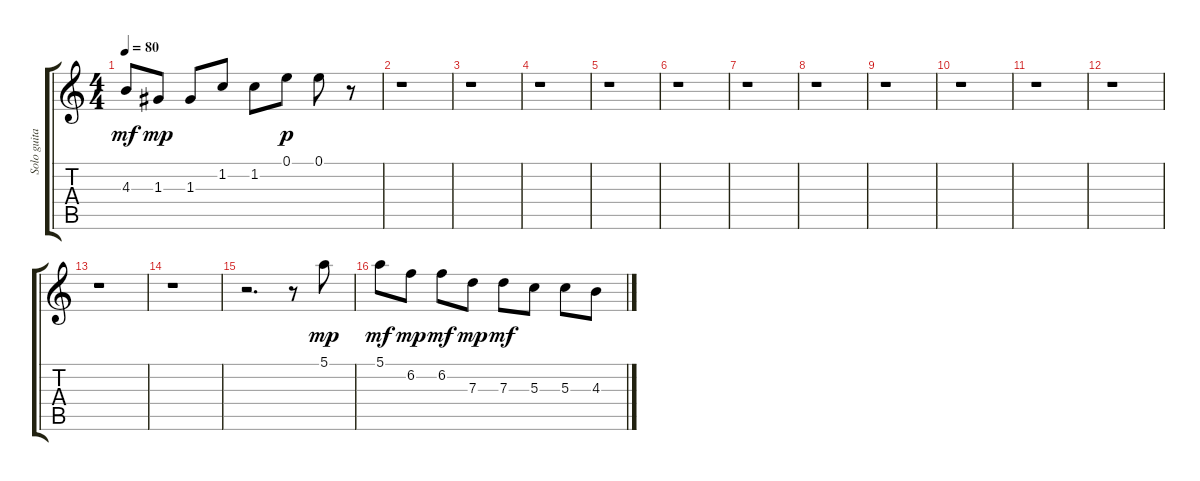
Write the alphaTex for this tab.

\track ("Solo guitar" "Solo guita") {instrument overdrivenguitar}
\staff {score tabs}
\tuning (E4 B3 G3 D3 A2 E2) {hide}
\ts (4 4)
\tempo 80
\clef g2
\ks c
4.3.8{dy mf} 1.3.8{dy mp} 1.3.8 1.2.8 1.2.8 0.1.8{dy p} 0.1.8 r.8 |
r.1 |
r.1 |
r.1 |
r.1 |
r.1 |
r.1 |
r.1 |
r.1 |
r.1 |
r.1 |
r.1 |
r.1 |
r.1 |
r.2{d} r.8 5.1.8{dy mp} |
5.1.8{dy mf} 6.2.8{dy mp} 6.2.8{dy mf} 7.3.8{dy mp} 7.3.8{dy mf} 5.3.8 5.3.8 4.3.8
